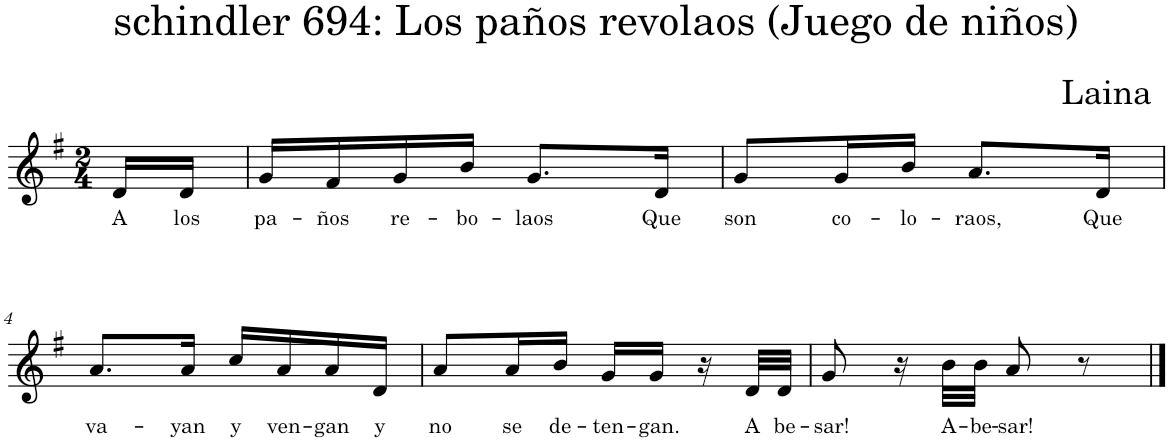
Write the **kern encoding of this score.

**kern	**text
*part1	*part1
*staff1	*staff1
*I"Piano	*
*I'Pno.	*
*clefG2	*
*k[f#]	*
*M2/4	*
=1	=1
!	!LO:LY:b
16d/LL	A
!	!LO:LY:b
16d/JJ	los
=2	=2
!	!LO:LY:b
16g/LL	pa-
!	!LO:LY:b
16f#/	-ños
!	!LO:LY:b
16g/	re-
!	!LO:LY:b
16b/JJ	-bo-
!	!LO:LY:b
8.g/L	-laos
!	!LO:LY:b
16d/Jk	Que
=3	=3
!	!LO:LY:b
8g/L	son
!	!LO:LY:b
16g/L	co-
!	!LO:LY:b
16b/JJ	-lo-
!	!LO:LY:b
8.a/L	-raos,
!	!LO:LY:b
16d/Jk	Que
!!LO:LB:g=z
=4	=4
!	!LO:LY:b
8.a/L	va-
!	!LO:LY:b
16a/Jk	-yan
!	!LO:LY:b
16cc/LL	y
!	!LO:LY:b
16a/	ven-
!	!LO:LY:b
16a/	-gan
!	!LO:LY:b
16d/JJ	y
=5	=5
!	!LO:LY:b
8a/L	no
!	!LO:LY:b
16a/L	se
!	!LO:LY:b
16b/JJ	de-
!	!LO:LY:b
16g/LL	-ten-
!	!LO:LY:b
16g/JJ	-gan.
16r	.
!	!LO:LY:b
32d/LLL	A
!	!LO:LY:b
32d/JJJ	be-
=6	=6
!	!LO:LY:b
8g/	-sar!
16r	.
!	!LO:LY:b
32b\LLL	A-
!	!LO:LY:b
32b\JJJ	-be-
!	!LO:LY:b
8a/	-sar!
8r	.
==	==
*-	*-
